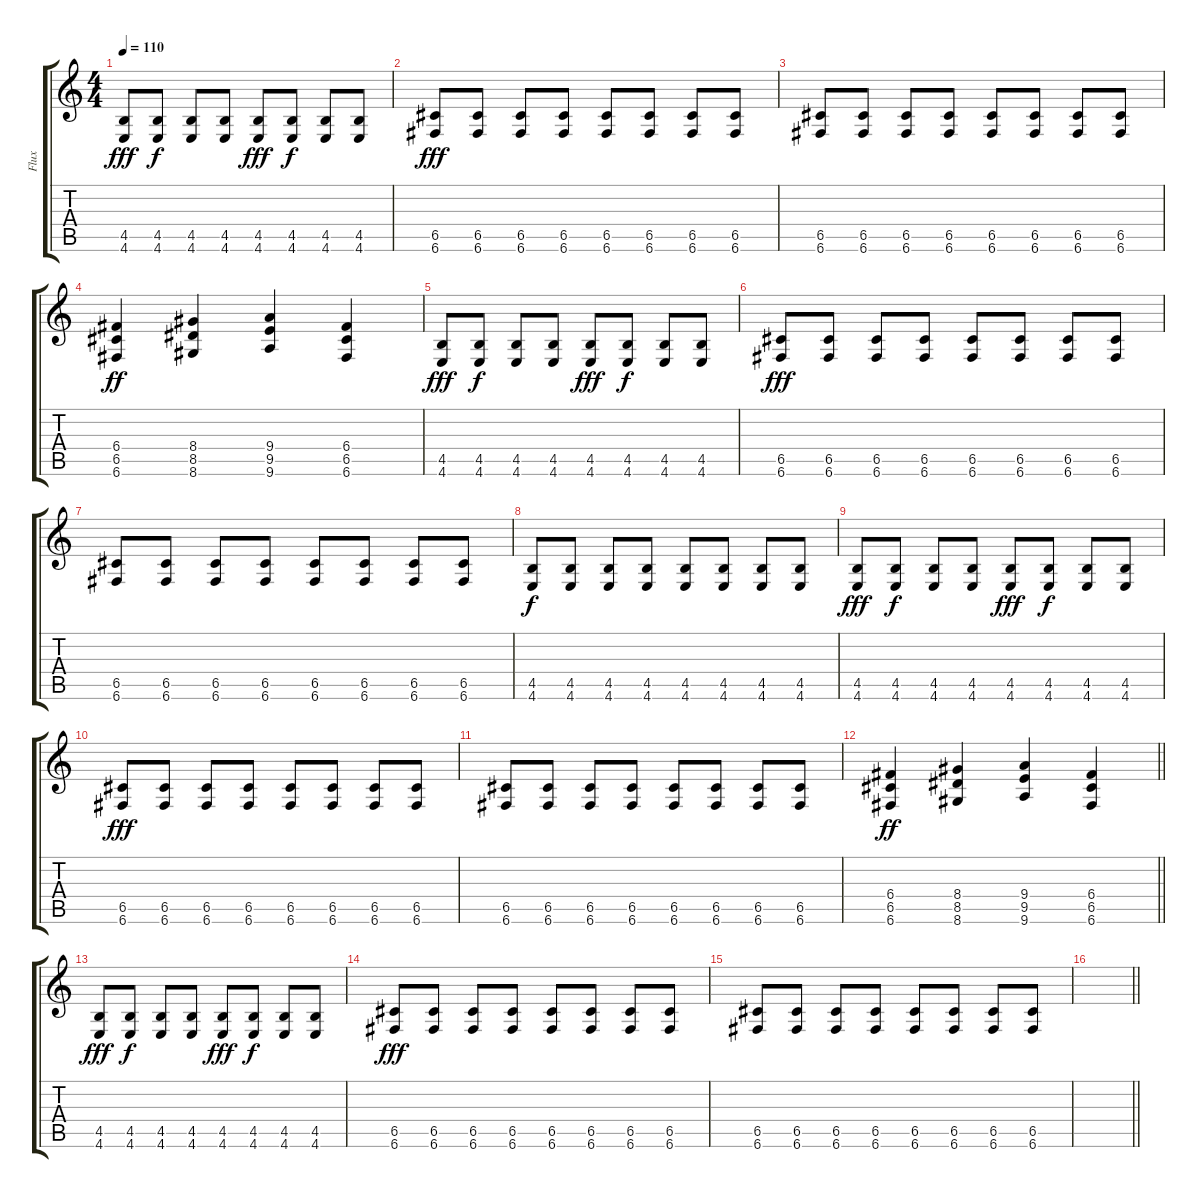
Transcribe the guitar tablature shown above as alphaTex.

\track ("Flux" "Flux") {instrument distortionguitar}
\staff {score tabs}
\tuning (D4 A3 F3 C3 G2 C2) {hide}
\ts (4 4)
\tempo 110
\clef g2
\ks c
(4.5 4.6).8{dy fff} (4.5 4.6).8{dy f} (4.5 4.6).8 (4.5 4.6).8 (4.5 4.6).8{dy fff} (4.5 4.6).8{dy f} (4.5 4.6).8 (4.5 4.6).8 |
(6.5 6.6).8{dy fff} (6.5 6.6).8 (6.5 6.6).8 (6.5 6.6).8 (6.5 6.6).8 (6.5 6.6).8 (6.5 6.6).8 (6.5 6.6).8 |
(6.5 6.6).8 (6.5 6.6).8 (6.5 6.6).8 (6.5 6.6).8 (6.5 6.6).8 (6.5 6.6).8 (6.5 6.6).8 (6.5 6.6).8 |
(6.4 6.5 6.6).4{dy ff} (8.4 8.5 8.6).4 (9.4 9.5 9.6).4 (6.4 6.5 6.6).4 |
(4.5 4.6).8{dy fff} (4.5 4.6).8{dy f} (4.5 4.6).8 (4.5 4.6).8 (4.5 4.6).8{dy fff} (4.5 4.6).8{dy f} (4.5 4.6).8 (4.5 4.6).8 |
(6.5 6.6).8{dy fff} (6.5 6.6).8 (6.5 6.6).8 (6.5 6.6).8 (6.5 6.6).8 (6.5 6.6).8 (6.5 6.6).8 (6.5 6.6).8 |
(6.5 6.6).8 (6.5 6.6).8 (6.5 6.6).8 (6.5 6.6).8 (6.5 6.6).8 (6.5 6.6).8 (6.5 6.6).8 (6.5 6.6).8 |
(4.5 4.6).8{dy f} (4.5 4.6).8 (4.5 4.6).8 (4.5 4.6).8 (4.5 4.6).8 (4.5 4.6).8 (4.5 4.6).8 (4.5 4.6).8 |
(4.5 4.6).8{dy fff} (4.5 4.6).8{dy f} (4.5 4.6).8 (4.5 4.6).8 (4.5 4.6).8{dy fff} (4.5 4.6).8{dy f} (4.5 4.6).8 (4.5 4.6).8 |
(6.5 6.6).8{dy fff} (6.5 6.6).8 (6.5 6.6).8 (6.5 6.6).8 (6.5 6.6).8 (6.5 6.6).8 (6.5 6.6).8 (6.5 6.6).8 |
(6.5 6.6).8 (6.5 6.6).8 (6.5 6.6).8 (6.5 6.6).8 (6.5 6.6).8 (6.5 6.6).8 (6.5 6.6).8 (6.5 6.6).8 |
\barLineRight lightlight
(6.4 6.5 6.6).4{dy ff} (8.4 8.5 8.6).4 (9.4 9.5 9.6).4 (6.4 6.5 6.6).4 |
(4.5 4.6).8{dy fff} (4.5 4.6).8{dy f} (4.5 4.6).8 (4.5 4.6).8 (4.5 4.6).8{dy fff} (4.5 4.6).8{dy f} (4.5 4.6).8 (4.5 4.6).8 |
(6.5 6.6).8{dy fff} (6.5 6.6).8 (6.5 6.6).8 (6.5 6.6).8 (6.5 6.6).8 (6.5 6.6).8 (6.5 6.6).8 (6.5 6.6).8 |
(6.5 6.6).8 (6.5 6.6).8 (6.5 6.6).8 (6.5 6.6).8 (6.5 6.6).8 (6.5 6.6).8 (6.5 6.6).8 (6.5 6.6).8 |
\barLineRight lightlight
